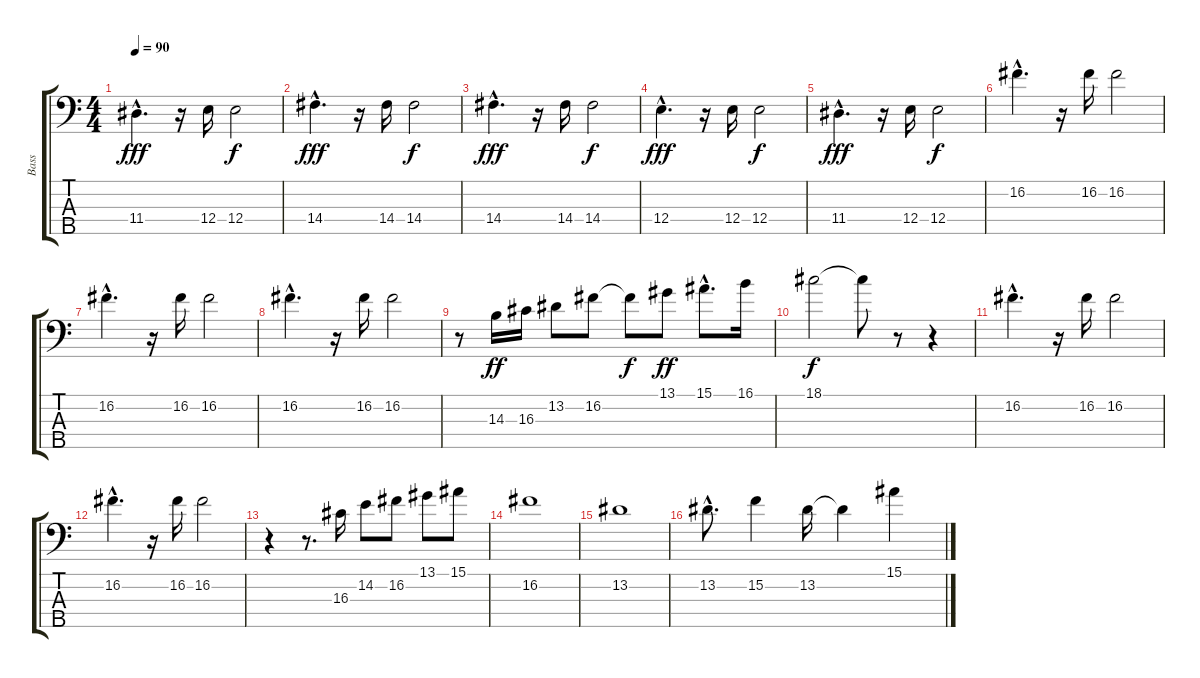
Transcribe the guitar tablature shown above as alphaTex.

\track ("Bass" "Bass") {instrument fretlessbass}
\staff {score tabs}
\tuning (G2 D2 A1 E1 B0) {hide}
\ts (4 4)
\tempo 90
\clef f4
\ks c
11.4{hac}.4{d dy fff} r.16 12.4.16 12.4.2{dy f} |
14.4{hac}.4{d dy fff} r.16 14.4.16 14.4.2{dy f} |
14.4{hac}.4{d dy fff} r.16 14.4.16 14.4.2{dy f} |
12.4{hac}.4{d dy fff} r.16 12.4.16 12.4.2{dy f} |
11.4{hac}.4{d dy fff} r.16 12.4.16 12.4.2{dy f} |
16.2{hac}.4{d} r.16 16.2.16 16.2.2 |
16.2{hac}.4{d} r.16 16.2.16 16.2.2 |
16.2{hac}.4{d} r.16 16.2.16 16.2.2 |
r.8 14.3.16{dy ff} 16.3.16 13.2.8 16.2.8 16.2{t}.8{dy f} 13.1.8{dy ff} 15.1{hac}.8{d} 16.1.16 |
18.1.2{dy f} 18.1{t}.8 r.8 r.4 |
16.2{hac}.4{d} r.16 16.2.16 16.2.2 |
16.2{hac}.4{d} r.16 16.2.16 16.2.2 |
r.4 r.8{d} 16.3.16 14.2.8 16.2.8 13.1.8 15.1.8 |
16.2.1 |
13.2.1 |
13.2{hac}.8{d} 15.2.4 13.2.16 13.2{t}.4 15.1.4
